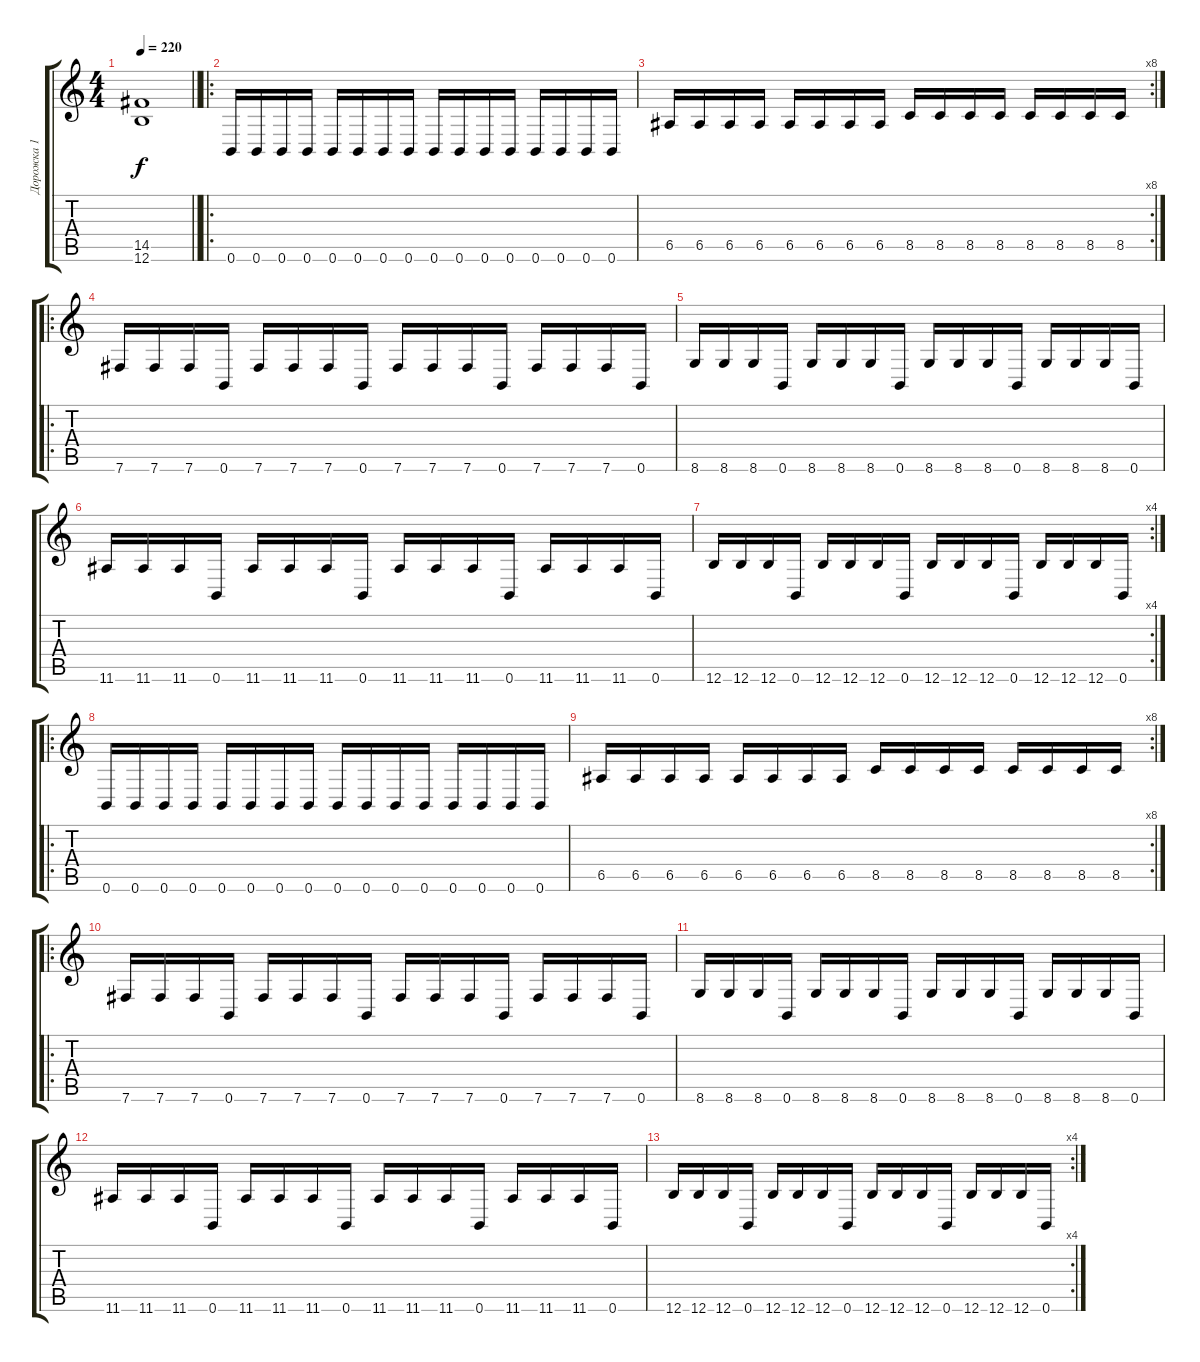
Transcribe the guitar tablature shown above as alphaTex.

\track ("Дорожка 1" "Дорожка 1") {instrument overdrivenguitar}
\staff {score tabs}
\tuning (B3 Gb3 D3 A2 E2 B1) {hide}
\ts (4 4)
\tempo 220
\clef g2
\barLineRight lightlight
\ks c
(14.5{t} 12.6{t}).1{dy f} |
\ro
0.6.16 0.6.16 0.6.16 0.6.16 0.6.16 0.6.16 0.6.16 0.6.16 0.6.16 0.6.16 0.6.16 0.6.16 0.6.16 0.6.16 0.6.16 0.6.16 |
\rc 8
6.5.16 6.5.16 6.5.16 6.5.16 6.5.16 6.5.16 6.5.16 6.5.16 8.5.16 8.5.16 8.5.16 8.5.16 8.5.16 8.5.16 8.5.16 8.5.16 |
\ro
7.6.16 7.6.16 7.6.16 0.6.16 7.6.16 7.6.16 7.6.16 0.6.16 7.6.16 7.6.16 7.6.16 0.6.16 7.6.16 7.6.16 7.6.16 0.6.16 |
8.6.16 8.6.16 8.6.16 0.6.16 8.6.16 8.6.16 8.6.16 0.6.16 8.6.16 8.6.16 8.6.16 0.6.16 8.6.16 8.6.16 8.6.16 0.6.16 |
11.6.16 11.6.16 11.6.16 0.6.16 11.6.16 11.6.16 11.6.16 0.6.16 11.6.16 11.6.16 11.6.16 0.6.16 11.6.16 11.6.16 11.6.16 0.6.16 |
\rc 4
12.6.16 12.6.16 12.6.16 0.6.16 12.6.16 12.6.16 12.6.16 0.6.16 12.6.16 12.6.16 12.6.16 0.6.16 12.6.16 12.6.16 12.6.16 0.6.16 |
\ro
0.6.16 0.6.16 0.6.16 0.6.16 0.6.16 0.6.16 0.6.16 0.6.16 0.6.16 0.6.16 0.6.16 0.6.16 0.6.16 0.6.16 0.6.16 0.6.16 |
\rc 8
6.5.16 6.5.16 6.5.16 6.5.16 6.5.16 6.5.16 6.5.16 6.5.16 8.5.16 8.5.16 8.5.16 8.5.16 8.5.16 8.5.16 8.5.16 8.5.16 |
\ro
7.6.16 7.6.16 7.6.16 0.6.16 7.6.16 7.6.16 7.6.16 0.6.16 7.6.16 7.6.16 7.6.16 0.6.16 7.6.16 7.6.16 7.6.16 0.6.16 |
8.6.16 8.6.16 8.6.16 0.6.16 8.6.16 8.6.16 8.6.16 0.6.16 8.6.16 8.6.16 8.6.16 0.6.16 8.6.16 8.6.16 8.6.16 0.6.16 |
11.6.16 11.6.16 11.6.16 0.6.16 11.6.16 11.6.16 11.6.16 0.6.16 11.6.16 11.6.16 11.6.16 0.6.16 11.6.16 11.6.16 11.6.16 0.6.16 |
\rc 4
12.6.16 12.6.16 12.6.16 0.6.16 12.6.16 12.6.16 12.6.16 0.6.16 12.6.16 12.6.16 12.6.16 0.6.16 12.6.16 12.6.16 12.6.16 0.6.16
